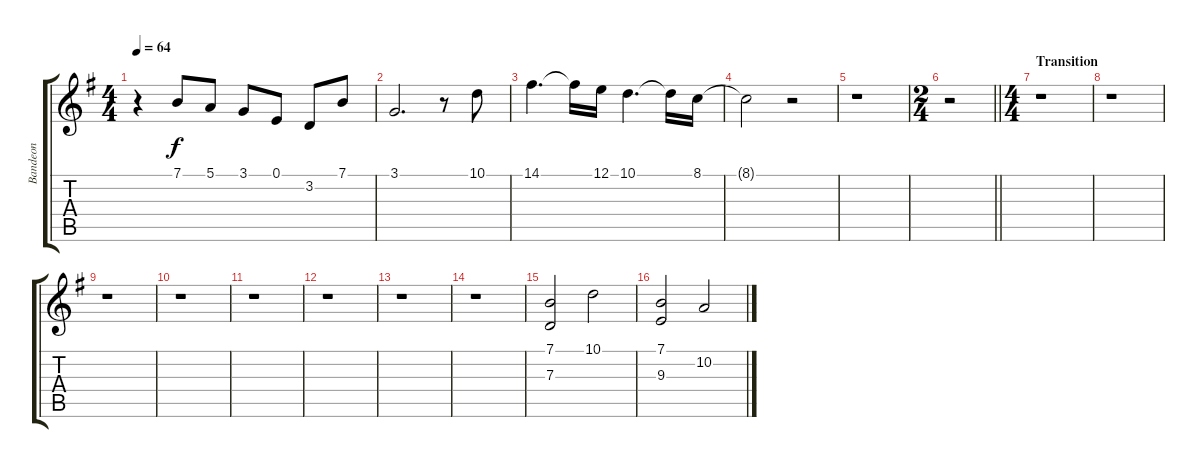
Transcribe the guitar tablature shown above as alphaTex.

\track ("Bandeon" "Bandeon") {instrument harmonica}
\staff {score tabs}
\tuning (E4 B3 G3 D3 A2 E2) {hide}
\ts (4 4)
\tempo 64
\clef g2
\ks g
r.4{dy f} 7.1.8 5.1.8 3.1.8 0.1.8 3.2.8 7.1.8 |
3.1.2{d} r.8 10.1.8 |
14.1.4{d} 14.1{t}.16 12.1.16 10.1.4{d} 10.1{t}.16 8.1.16 |
8.1{t}.2 r.2 |
r.1 |
\ts (2 4)
\barLineRight lightlight
r.2 |
\ts (4 4)
\section ("" "Transition")
r.1 |
r.1 |
r.1 |
r.1 |
r.1 |
r.1 |
r.1 |
r.1 |
(7.1 7.3).2 10.1.2 |
(7.1 9.3).2 10.2.2
